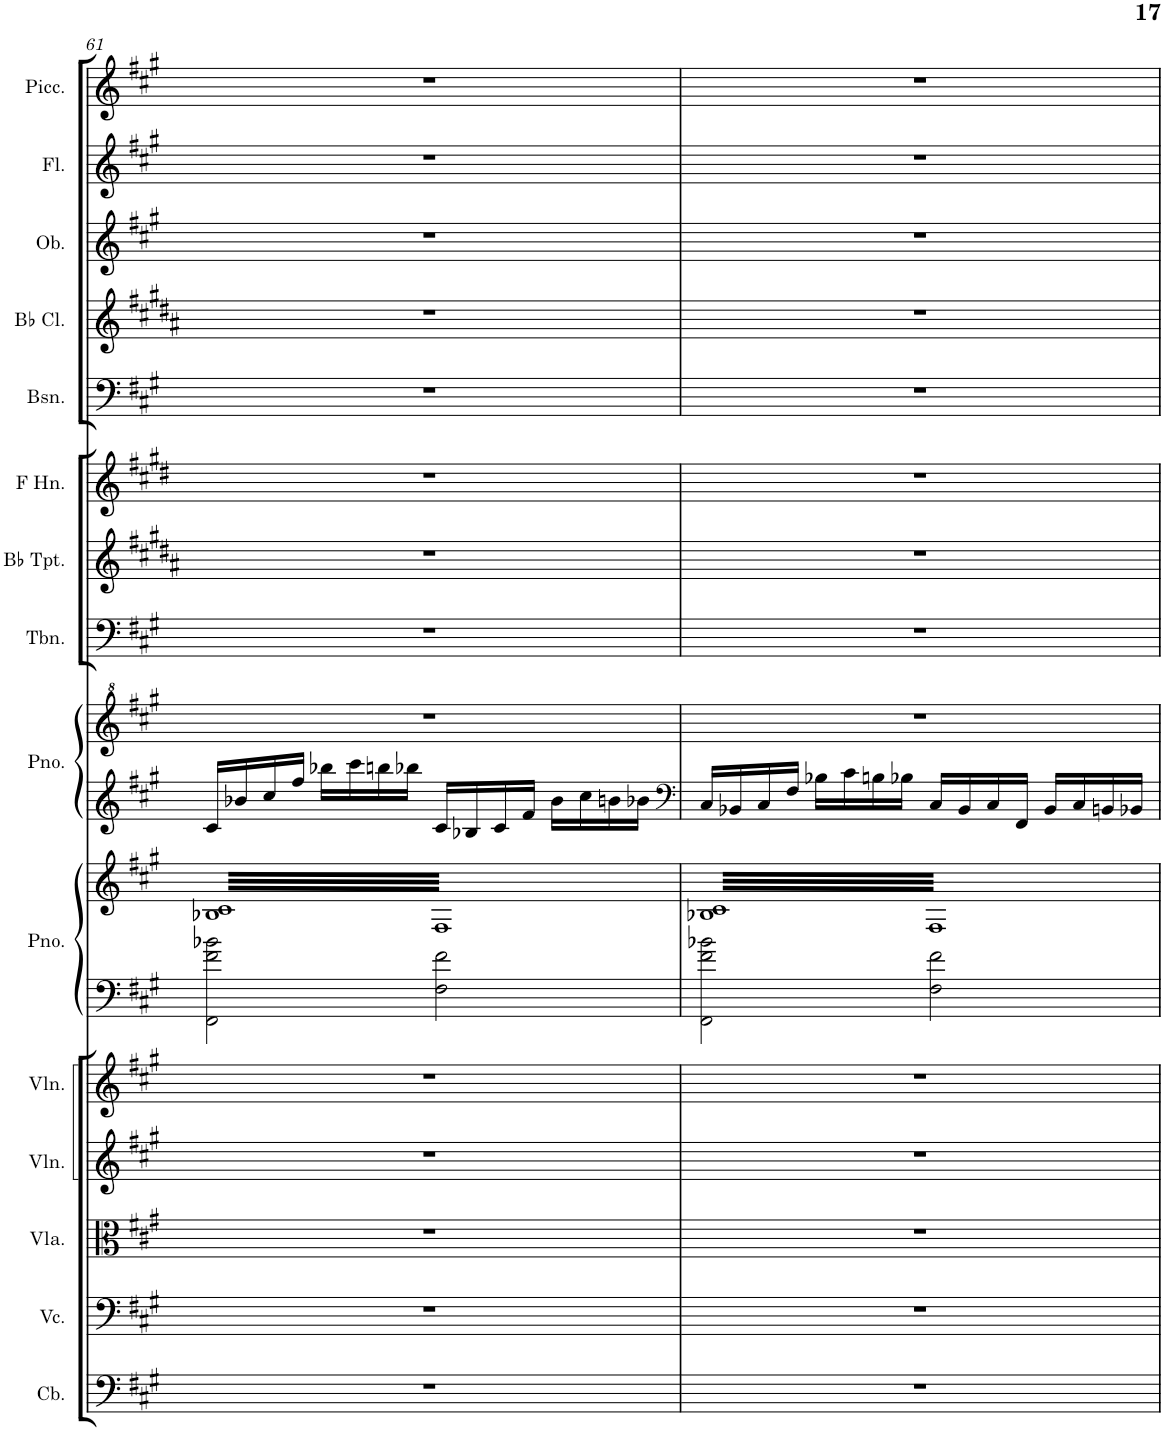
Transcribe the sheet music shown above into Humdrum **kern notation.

**kern	**kern	**kern	**kern	**kern	**kern	**kern	**kern	**kern	**kern	**kern	**kern	**kern	**kern	**kern	**kern	**kern
*part15	*part14	*part13	*part12	*part11	*part10	*part10	*part9	*part9	*part8	*part7	*part6	*part5	*part4	*part3	*part2	*part1
*staff17	*staff16	*staff15	*staff14	*staff13	*staff12	*staff11	*staff10	*staff9	*staff8	*staff7	*staff6	*staff5	*staff4	*staff3	*staff2	*staff1
*I"Contrabass	*I"Violoncello	*I"Viola	*I"Violin	*I"Violin	*I"Piano	*	*I"Piano	*	*I"Trombone	*I"Bb Trumpet	*I"Horn in F	*I"Bassoon	*I"Bb Clarinet	*I"Oboe	*I"Flute	*I"Piccolo
*I'Cb.	*I'Vc.	*I'Vla.	*I'Vln.	*I'Vln.	*I'Pno.	*	*I'Pno.	*	*I'Tbn.	*I'Bb Tpt.	*	*I'Bsn.	*I'Bb Cl.	*I'Ob.	*I'Fl.	*I'Picc.
!!LO:PB:g=z
*clefF4	*clefF4	*clefC3	*clefG2	*clefG2	*clefF4	*clefG2	*clefG2	*clefG^2	*clefF4	*clefG2	*clefG2	*clefF4	*clefG2	*clefG2	*clefG2	*clefG2
*Trd7c12	*	*Trd5c9	*Trd1c2	*Trd1c2	*	*	*	*	*	*Trd1c2	*Trd4c7	*	*Trd1c2	*	*	*Trd-7c-12
*k[f#c#g#]	*k[f#c#g#]	*k[f#c#g#]	*k[f#c#g#]	*k[f#c#g#]	*k[f#c#g#]	*k[f#c#g#]	*k[f#c#g#]	*k[f#c#g#]	*k[f#c#g#]	*k[f#c#g#d#a#]	*k[f#c#g#d#]	*k[f#c#g#]	*k[f#c#g#d#a#]	*k[f#c#g#]	*k[f#c#g#]	*k[f#c#g#]
*M4/4	*M4/4	*M4/4	*M4/4	*M4/4	*M4/4	*M4/4	*M4/4	*M4/4	*M4/4	*M4/4	*M4/4	*M4/4	*M4/4	*M4/4	*M4/4	*M4/4
=61	=61	=61	=61	=61	=61	=61	=61	=61	=61	=61	=61	=61	=61	=61	=61	=61
*	*	*	*	*	*	*tremolo	*	*	*	*	*	*	*	*	*	*
1r	1r	1r	1r	1r	2FF#\ 2f#\ 2b-X\	64B-X 64c#LLLL	16c#/LL	1r	1r	1r	1r	1r	1r	1r	1r	1r
.	.	.	.	.	.	64F#	.	.	.	.	.	.	.	.	.	.
.	.	.	.	.	.	64B-X 64c#	.	.	.	.	.	.	.	.	.	.
.	.	.	.	.	.	64F#	.	.	.	.	.	.	.	.	.	.
.	.	.	.	.	.	64B-X 64c#	16b-X/	.	.	.	.	.	.	.	.	.
.	.	.	.	.	.	64F#	.	.	.	.	.	.	.	.	.	.
.	.	.	.	.	.	64B-X 64c#	.	.	.	.	.	.	.	.	.	.
.	.	.	.	.	.	64F#	.	.	.	.	.	.	.	.	.	.
.	.	.	.	.	.	64B-X 64c#	16cc#/	.	.	.	.	.	.	.	.	.
.	.	.	.	.	.	64F#	.	.	.	.	.	.	.	.	.	.
.	.	.	.	.	.	64B-X 64c#	.	.	.	.	.	.	.	.	.	.
.	.	.	.	.	.	64F#	.	.	.	.	.	.	.	.	.	.
.	.	.	.	.	.	64B-X 64c#	16ff#/JJ	.	.	.	.	.	.	.	.	.
.	.	.	.	.	.	64F#	.	.	.	.	.	.	.	.	.	.
.	.	.	.	.	.	64B-X 64c#	.	.	.	.	.	.	.	.	.	.
.	.	.	.	.	.	64F#	.	.	.	.	.	.	.	.	.	.
.	.	.	.	.	.	64B-X 64c#	16bb-X\LL	.	.	.	.	.	.	.	.	.
.	.	.	.	.	.	64F#	.	.	.	.	.	.	.	.	.	.
.	.	.	.	.	.	64B-X 64c#	.	.	.	.	.	.	.	.	.	.
.	.	.	.	.	.	64F#	.	.	.	.	.	.	.	.	.	.
.	.	.	.	.	.	64B-X 64c#	16ccc#\	.	.	.	.	.	.	.	.	.
.	.	.	.	.	.	64F#	.	.	.	.	.	.	.	.	.	.
.	.	.	.	.	.	64B-X 64c#	.	.	.	.	.	.	.	.	.	.
.	.	.	.	.	.	64F#	.	.	.	.	.	.	.	.	.	.
.	.	.	.	.	.	64B-X 64c#	16bbn\	.	.	.	.	.	.	.	.	.
.	.	.	.	.	.	64F#	.	.	.	.	.	.	.	.	.	.
.	.	.	.	.	.	64B-X 64c#	.	.	.	.	.	.	.	.	.	.
.	.	.	.	.	.	64F#	.	.	.	.	.	.	.	.	.	.
.	.	.	.	.	.	64B-X 64c#	16bb-X\JJ	.	.	.	.	.	.	.	.	.
.	.	.	.	.	.	64F#	.	.	.	.	.	.	.	.	.	.
.	.	.	.	.	.	64B-X 64c#	.	.	.	.	.	.	.	.	.	.
.	.	.	.	.	.	64F#	.	.	.	.	.	.	.	.	.	.
.	.	.	.	.	2F#\ 2f#\	64B-X 64c#	16c#/LL	.	.	.	.	.	.	.	.	.
.	.	.	.	.	.	64F#	.	.	.	.	.	.	.	.	.	.
.	.	.	.	.	.	64B-X 64c#	.	.	.	.	.	.	.	.	.	.
.	.	.	.	.	.	64F#	.	.	.	.	.	.	.	.	.	.
.	.	.	.	.	.	64B-X 64c#	16B-X/	.	.	.	.	.	.	.	.	.
.	.	.	.	.	.	64F#	.	.	.	.	.	.	.	.	.	.
.	.	.	.	.	.	64B-X 64c#	.	.	.	.	.	.	.	.	.	.
.	.	.	.	.	.	64F#	.	.	.	.	.	.	.	.	.	.
.	.	.	.	.	.	64B-X 64c#	16c#/	.	.	.	.	.	.	.	.	.
.	.	.	.	.	.	64F#	.	.	.	.	.	.	.	.	.	.
.	.	.	.	.	.	64B-X 64c#	.	.	.	.	.	.	.	.	.	.
.	.	.	.	.	.	64F#	.	.	.	.	.	.	.	.	.	.
.	.	.	.	.	.	64B-X 64c#	16f#/JJ	.	.	.	.	.	.	.	.	.
.	.	.	.	.	.	64F#	.	.	.	.	.	.	.	.	.	.
.	.	.	.	.	.	64B-X 64c#	.	.	.	.	.	.	.	.	.	.
.	.	.	.	.	.	64F#	.	.	.	.	.	.	.	.	.	.
.	.	.	.	.	.	64B-X 64c#	16b-\LL	.	.	.	.	.	.	.	.	.
.	.	.	.	.	.	64F#	.	.	.	.	.	.	.	.	.	.
.	.	.	.	.	.	64B-X 64c#	.	.	.	.	.	.	.	.	.	.
.	.	.	.	.	.	64F#	.	.	.	.	.	.	.	.	.	.
.	.	.	.	.	.	64B-X 64c#	16cc#\	.	.	.	.	.	.	.	.	.
.	.	.	.	.	.	64F#	.	.	.	.	.	.	.	.	.	.
.	.	.	.	.	.	64B-X 64c#	.	.	.	.	.	.	.	.	.	.
.	.	.	.	.	.	64F#	.	.	.	.	.	.	.	.	.	.
.	.	.	.	.	.	64B-X 64c#	16bn\	.	.	.	.	.	.	.	.	.
.	.	.	.	.	.	64F#	.	.	.	.	.	.	.	.	.	.
.	.	.	.	.	.	64B-X 64c#	.	.	.	.	.	.	.	.	.	.
.	.	.	.	.	.	64F#	.	.	.	.	.	.	.	.	.	.
.	.	.	.	.	.	64B-X 64c#	16b-X\JJ	.	.	.	.	.	.	.	.	.
.	.	.	.	.	.	64F#	.	.	.	.	.	.	.	.	.	.
.	.	.	.	.	.	64B-X 64c#	.	.	.	.	.	.	.	.	.	.
.	.	.	.	.	.	64F#JJJJ	.	.	.	.	.	.	.	.	.	.
=62	=62	=62	=62	=62	=62	=62	=62	=62	=62	=62	=62	=62	=62	=62	=62	=62
*	*	*	*	*	*	*	*clefF4	*	*	*	*	*	*	*	*	*
1r	1r	1r	1r	1r	2FF#\ 2f#\ 2b-X\	64B-X 64c#LLLL	16C#/LL	1r	1r	1r	1r	1r	1r	1r	1r	1r
.	.	.	.	.	.	64F#	.	.	.	.	.	.	.	.	.	.
.	.	.	.	.	.	64B-X 64c#	.	.	.	.	.	.	.	.	.	.
.	.	.	.	.	.	64F#	.	.	.	.	.	.	.	.	.	.
.	.	.	.	.	.	64B-X 64c#	16BB-X/	.	.	.	.	.	.	.	.	.
.	.	.	.	.	.	64F#	.	.	.	.	.	.	.	.	.	.
.	.	.	.	.	.	64B-X 64c#	.	.	.	.	.	.	.	.	.	.
.	.	.	.	.	.	64F#	.	.	.	.	.	.	.	.	.	.
.	.	.	.	.	.	64B-X 64c#	16C#/	.	.	.	.	.	.	.	.	.
.	.	.	.	.	.	64F#	.	.	.	.	.	.	.	.	.	.
.	.	.	.	.	.	64B-X 64c#	.	.	.	.	.	.	.	.	.	.
.	.	.	.	.	.	64F#	.	.	.	.	.	.	.	.	.	.
.	.	.	.	.	.	64B-X 64c#	16F#/JJ	.	.	.	.	.	.	.	.	.
.	.	.	.	.	.	64F#	.	.	.	.	.	.	.	.	.	.
.	.	.	.	.	.	64B-X 64c#	.	.	.	.	.	.	.	.	.	.
.	.	.	.	.	.	64F#	.	.	.	.	.	.	.	.	.	.
.	.	.	.	.	.	64B-X 64c#	16B-X\LL	.	.	.	.	.	.	.	.	.
.	.	.	.	.	.	64F#	.	.	.	.	.	.	.	.	.	.
.	.	.	.	.	.	64B-X 64c#	.	.	.	.	.	.	.	.	.	.
.	.	.	.	.	.	64F#	.	.	.	.	.	.	.	.	.	.
.	.	.	.	.	.	64B-X 64c#	16c#\	.	.	.	.	.	.	.	.	.
.	.	.	.	.	.	64F#	.	.	.	.	.	.	.	.	.	.
.	.	.	.	.	.	64B-X 64c#	.	.	.	.	.	.	.	.	.	.
.	.	.	.	.	.	64F#	.	.	.	.	.	.	.	.	.	.
.	.	.	.	.	.	64B-X 64c#	16Bn\	.	.	.	.	.	.	.	.	.
.	.	.	.	.	.	64F#	.	.	.	.	.	.	.	.	.	.
.	.	.	.	.	.	64B-X 64c#	.	.	.	.	.	.	.	.	.	.
.	.	.	.	.	.	64F#	.	.	.	.	.	.	.	.	.	.
.	.	.	.	.	.	64B-X 64c#	16B-X\JJ	.	.	.	.	.	.	.	.	.
.	.	.	.	.	.	64F#	.	.	.	.	.	.	.	.	.	.
.	.	.	.	.	.	64B-X 64c#	.	.	.	.	.	.	.	.	.	.
.	.	.	.	.	.	64F#	.	.	.	.	.	.	.	.	.	.
.	.	.	.	.	2F#\ 2f#\	64B-X 64c#	16C#/LL	.	.	.	.	.	.	.	.	.
.	.	.	.	.	.	64F#	.	.	.	.	.	.	.	.	.	.
.	.	.	.	.	.	64B-X 64c#	.	.	.	.	.	.	.	.	.	.
.	.	.	.	.	.	64F#	.	.	.	.	.	.	.	.	.	.
.	.	.	.	.	.	64B-X 64c#	16BB-/	.	.	.	.	.	.	.	.	.
.	.	.	.	.	.	64F#	.	.	.	.	.	.	.	.	.	.
.	.	.	.	.	.	64B-X 64c#	.	.	.	.	.	.	.	.	.	.
.	.	.	.	.	.	64F#	.	.	.	.	.	.	.	.	.	.
.	.	.	.	.	.	64B-X 64c#	16C#/	.	.	.	.	.	.	.	.	.
.	.	.	.	.	.	64F#	.	.	.	.	.	.	.	.	.	.
.	.	.	.	.	.	64B-X 64c#	.	.	.	.	.	.	.	.	.	.
.	.	.	.	.	.	64F#	.	.	.	.	.	.	.	.	.	.
.	.	.	.	.	.	64B-X 64c#	16FF#/JJ	.	.	.	.	.	.	.	.	.
.	.	.	.	.	.	64F#	.	.	.	.	.	.	.	.	.	.
.	.	.	.	.	.	64B-X 64c#	.	.	.	.	.	.	.	.	.	.
.	.	.	.	.	.	64F#	.	.	.	.	.	.	.	.	.	.
.	.	.	.	.	.	64B-X 64c#	16BB-/LL	.	.	.	.	.	.	.	.	.
.	.	.	.	.	.	64F#	.	.	.	.	.	.	.	.	.	.
.	.	.	.	.	.	64B-X 64c#	.	.	.	.	.	.	.	.	.	.
.	.	.	.	.	.	64F#	.	.	.	.	.	.	.	.	.	.
.	.	.	.	.	.	64B-X 64c#	16C#/	.	.	.	.	.	.	.	.	.
.	.	.	.	.	.	64F#	.	.	.	.	.	.	.	.	.	.
.	.	.	.	.	.	64B-X 64c#	.	.	.	.	.	.	.	.	.	.
.	.	.	.	.	.	64F#	.	.	.	.	.	.	.	.	.	.
.	.	.	.	.	.	64B-X 64c#	16BBn/	.	.	.	.	.	.	.	.	.
.	.	.	.	.	.	64F#	.	.	.	.	.	.	.	.	.	.
.	.	.	.	.	.	64B-X 64c#	.	.	.	.	.	.	.	.	.	.
.	.	.	.	.	.	64F#	.	.	.	.	.	.	.	.	.	.
.	.	.	.	.	.	64B-X 64c#	16BB-X/JJ	.	.	.	.	.	.	.	.	.
.	.	.	.	.	.	64F#	.	.	.	.	.	.	.	.	.	.
.	.	.	.	.	.	64B-X 64c#	.	.	.	.	.	.	.	.	.	.
.	.	.	.	.	.	64F#JJJJ	.	.	.	.	.	.	.	.	.	.
*	*	*	*	*	*	*Xtremolo	*	*	*	*	*	*	*	*	*	*
.	.	.	.	.	.	.	.	.	.	.	.	.	.	.	.	.
.	.	.	.	.	.	.	.	.	.	.	.	.	.	.	.	.
.	.	.	.	.	.	.	.	.	.	.	.	.	.	.	.	.
.	.	.	.	.	.	.	.	.	.	.	.	.	.	.	.	.
.	.	.	.	.	.	.	.	.	.	.	.	.	.	.	.	.
.	.	.	.	.	.	.	.	.	.	.	.	.	.	.	.	.
.	.	.	.	.	.	.	.	.	.	.	.	.	.	.	.	.
.	.	.	.	.	.	.	.	.	.	.	.	.	.	.	.	.
.	.	.	.	.	.	.	.	.	.	.	.	.	.	.	.	.
.	.	.	.	.	.	.	.	.	.	.	.	.	.	.	.	.
.	.	.	.	.	.	.	.	.	.	.	.	.	.	.	.	.
.	.	.	.	.	.	.	.	.	.	.	.	.	.	.	.	.
.	.	.	.	.	.	.	.	.	.	.	.	.	.	.	.	.
.	.	.	.	.	.	.	.	.	.	.	.	.	.	.	.	.
.	.	.	.	.	.	.	.	.	.	.	.	.	.	.	.	.
.	.	.	.	.	.	.	.	.	.	.	.	.	.	.	.	.
.	.	.	.	.	.	.	.	.	.	.	.	.	.	.	.	.
.	.	.	.	.	.	.	.	.	.	.	.	.	.	.	.	.
.	.	.	.	.	.	.	.	.	.	.	.	.	.	.	.	.
.	.	.	.	.	.	.	.	.	.	.	.	.	.	.	.	.
.	.	.	.	.	.	.	.	.	.	.	.	.	.	.	.	.
.	.	.	.	.	.	.	.	.	.	.	.	.	.	.	.	.
.	.	.	.	.	.	.	.	.	.	.	.	.	.	.	.	.
.	.	.	.	.	.	.	.	.	.	.	.	.	.	.	.	.
.	.	.	.	.	.	.	.	.	.	.	.	.	.	.	.	.
.	.	.	.	.	.	.	.	.	.	.	.	.	.	.	.	.
.	.	.	.	.	.	.	.	.	.	.	.	.	.	.	.	.
.	.	.	.	.	.	.	.	.	.	.	.	.	.	.	.	.
.	.	.	.	.	.	.	.	.	.	.	.	.	.	.	.	.
.	.	.	.	.	.	.	.	.	.	.	.	.	.	.	.	.
.	.	.	.	.	.	.	.	.	.	.	.	.	.	.	.	.
.	.	.	.	.	.	.	.	.	.	.	.	.	.	.	.	.
=	=	=	=	=	=	=	=	=	=	=	=	=	=	=	=	=
*-	*-	*-	*-	*-	*-	*-	*-	*-	*-	*-	*-	*-	*-	*-	*-	*-
